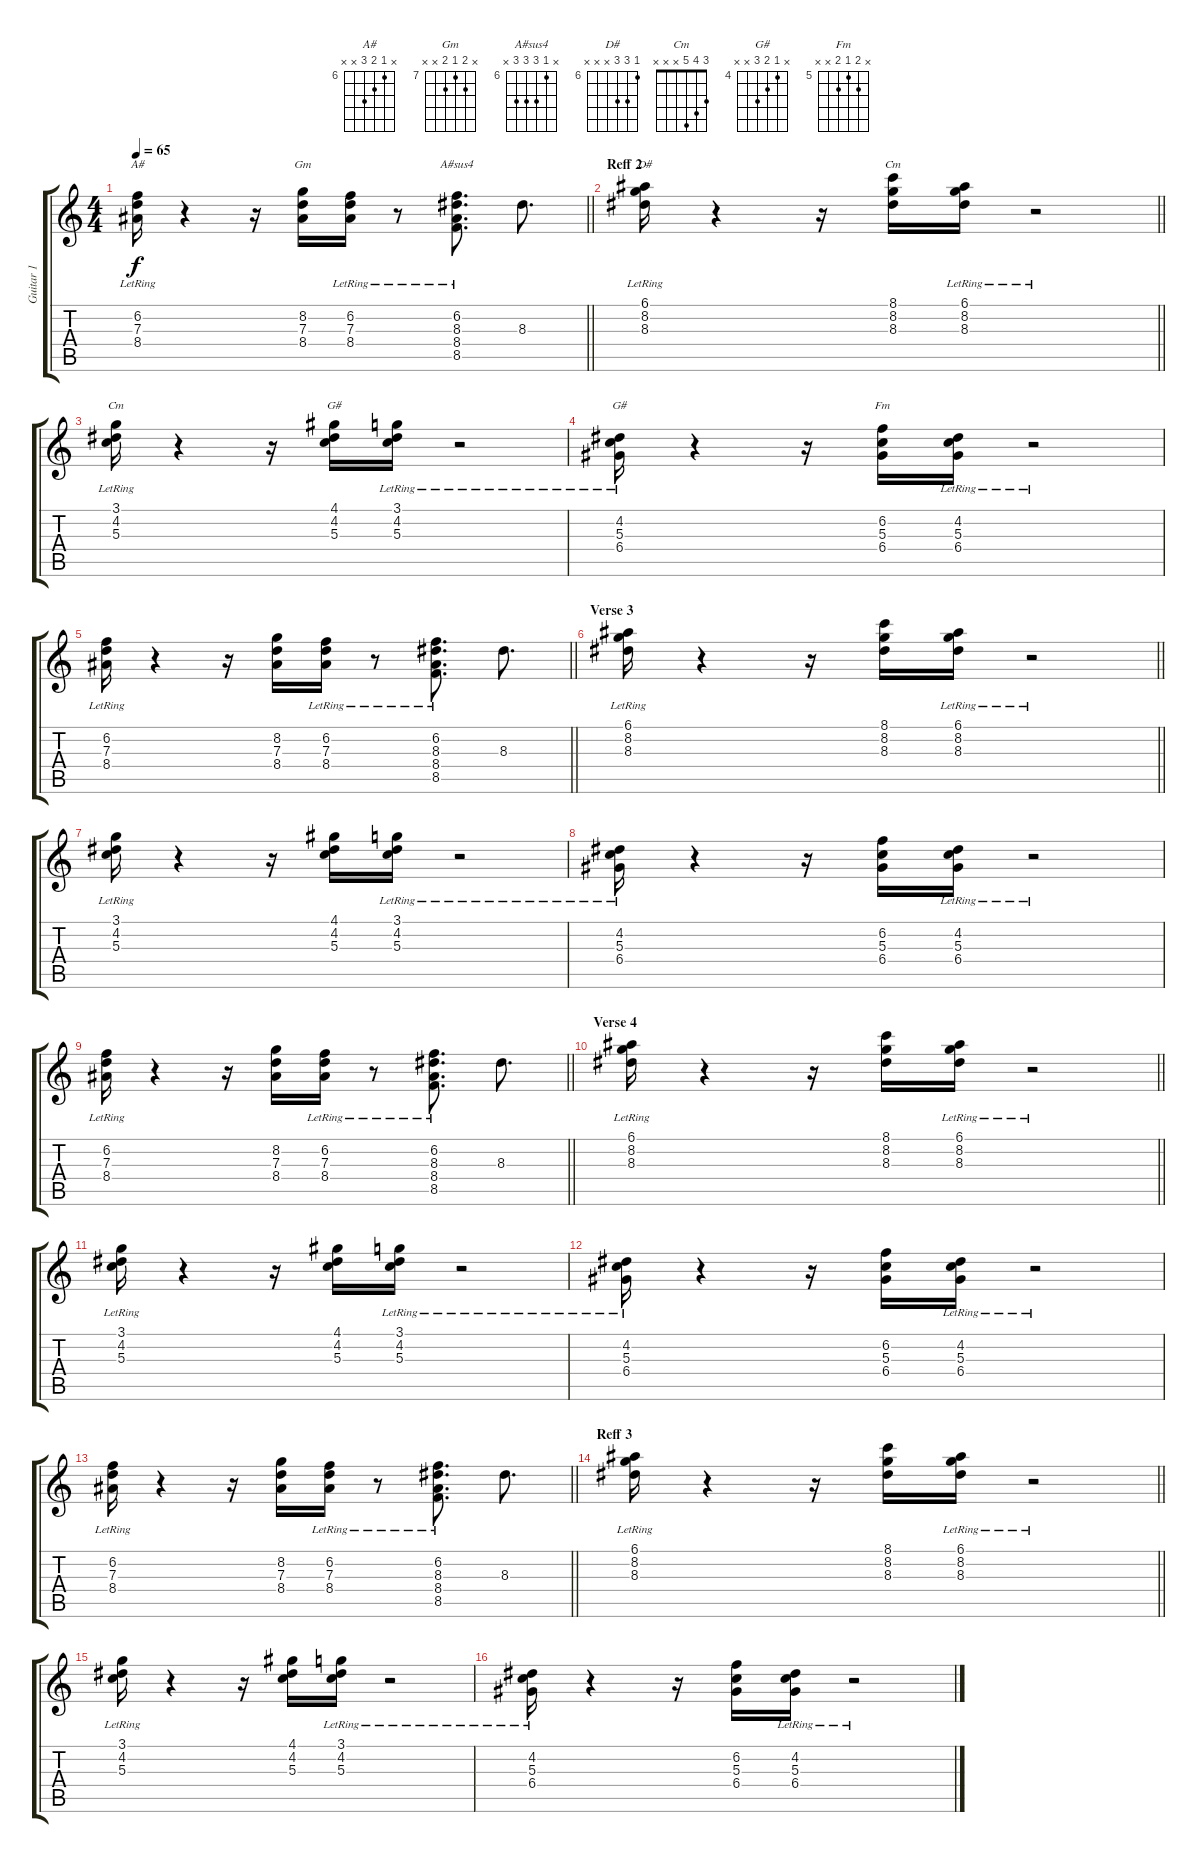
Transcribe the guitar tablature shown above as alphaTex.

\track ("Guitar 1" "Guitar 1") {instrument acousticguitarsteel}
\staff {score tabs}
\tuning (E4 B3 G3 D3 A2 E2) {hide}
\chord ("A#" x 6 7 8 x x) {firstfret 6}
\chord ("Gm" x 8 7 8 x x) {firstfret 7}
\chord ("A#sus4" x 6 8 8 8 x) {firstfret 6}
\chord ("D#" 6 8 8 x x x) {firstfret 6}
\chord ("Cm" 8 8 8 x x x) {firstfret 8 barre 8}
\chord ("Cm" 3 4 5 x x x)
\chord ("G#" 4 4 5 x x x) {barre 4}
\chord ("G#" x 4 5 6 x x) {firstfret 4}
\chord ("Fm" x 6 5 6 x x) {firstfret 5}
\ts (4 4)
\tempo 65
\clef g2
\barLineRight lightlight
\ks c
(6.2 7.3{lr} 8.4).16{ch "A#" dy f} r.4 r.16 (8.2 7.3 8.4).16{ch "Gm"} (6.2 7.3{lr} 8.4).16 r.8 (6.2 8.3{lr} 8.4 8.5).8{d ch "A#sus4"} 8.3.8{d} |
\section ("" "Reff 2")
\barLineRight lightlight
(6.1 8.2{lr} 8.3).16{ch "D#"} r.4 r.16 (8.1 8.2 8.3).16{ch "Cm"} (6.1 8.2 8.3{lr}).16 r.2 |
(3.1 4.2 5.3{lr}).16{ch "Cm"} r.4 r.16 (4.1 4.2 5.3).16{ch "G#"} (3.1 4.2 5.3{lr}).16 r.2 |
(4.2 5.3{lr} 6.4).16{ch "G#"} r.4 r.16 (6.2 5.3 6.4).16{ch "Fm"} (4.2 5.3{lr} 6.4).16 r.2 |
\barLineRight lightlight
(6.2 7.3{lr} 8.4).16 r.4 r.16 (8.2 7.3 8.4).16 (6.2 7.3{lr} 8.4).16 r.8 (6.2 8.3{lr} 8.4 8.5).8{d} 8.3.8{d} |
\section ("" "Verse 3")
\barLineRight lightlight
(6.1 8.2{lr} 8.3).16 r.4 r.16 (8.1 8.2 8.3).16 (6.1 8.2 8.3{lr}).16 r.2 |
(3.1 4.2 5.3{lr}).16 r.4 r.16 (4.1 4.2 5.3).16 (3.1 4.2 5.3{lr}).16 r.2 |
(4.2 5.3{lr} 6.4).16 r.4 r.16 (6.2 5.3 6.4).16 (4.2 5.3{lr} 6.4).16 r.2 |
\barLineRight lightlight
(6.2 7.3{lr} 8.4).16 r.4 r.16 (8.2 7.3 8.4).16 (6.2 7.3{lr} 8.4).16 r.8 (6.2 8.3{lr} 8.4 8.5).8{d} 8.3.8{d} |
\section ("" "Verse 4")
\barLineRight lightlight
(6.1 8.2{lr} 8.3).16 r.4 r.16 (8.1 8.2 8.3).16 (6.1 8.2 8.3{lr}).16 r.2 |
(3.1 4.2 5.3{lr}).16 r.4 r.16 (4.1 4.2 5.3).16 (3.1 4.2 5.3{lr}).16 r.2 |
(4.2 5.3{lr} 6.4).16 r.4 r.16 (6.2 5.3 6.4).16 (4.2 5.3{lr} 6.4).16 r.2 |
\barLineRight lightlight
(6.2 7.3{lr} 8.4).16 r.4 r.16 (8.2 7.3 8.4).16 (6.2 7.3{lr} 8.4).16 r.8 (6.2 8.3{lr} 8.4 8.5).8{d} 8.3.8{d} |
\section ("" "Reff 3")
\barLineRight lightlight
(6.1 8.2{lr} 8.3).16 r.4 r.16 (8.1 8.2 8.3).16 (6.1 8.2 8.3{lr}).16 r.2 |
(3.1 4.2 5.3{lr}).16 r.4 r.16 (4.1 4.2 5.3).16 (3.1 4.2 5.3{lr}).16 r.2 |
(4.2 5.3{lr} 6.4).16 r.4 r.16 (6.2 5.3 6.4).16 (4.2 5.3{lr} 6.4).16 r.2
